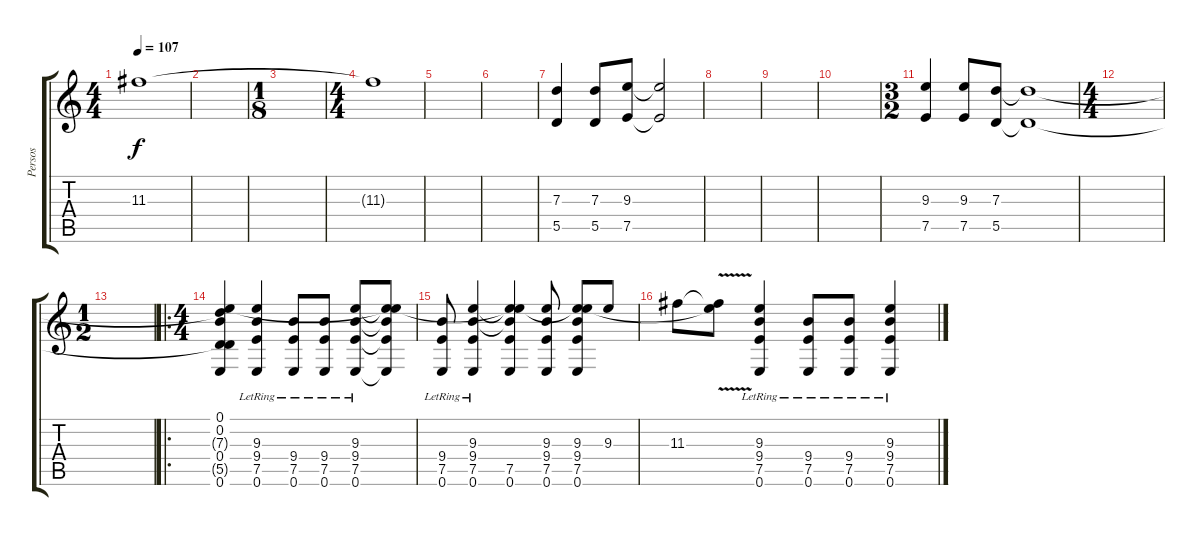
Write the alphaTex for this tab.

\track ("Persos" "Persos") {instrument electricguitarjazz}
\staff {score tabs}
\tuning (E4 B3 G3 D3 A2 E2) {hide}
\ts (4 4)
\tempo 107
\clef g2
\ks c
11.3{t}.1{dy f} |
|
\ts (1 8)
|
\ts (4 4)
11.3{t}.1 |
|
|
(7.3 5.5).4 (7.3 5.5).8 (9.3 7.5).8 (9.3{t} 7.5{t}).2 |
|
|
|
\ts (3 2)
(9.3 7.5).4 (9.3 7.5).8 (7.3 5.5).8 (7.3{t} 5.5{t}).1 |
\ts (4 4)
|
\ts (1 2)
|
\ro
\ts (4 4)
(0.1 0.2 7.3{t} 0.4 5.5{t} 0.6).4 (9.3 9.4{lr} 7.5{lr} 0.6{lr}).4 (9.4{lr} 7.5{lr} 0.6{lr}).8 (9.4{lr} 7.5{lr} 0.6{lr}).8 (9.3 9.4{lr} 7.5{lr} 0.6{lr}).8 (0.1{t} 9.3{t} 9.4{t} 7.5{t} 0.6{t}).8 |
(9.4{lr} 7.5{lr} 0.6{lr}).8 (9.3 9.4{lr} 7.5{lr} 0.6{lr}).4 (0.1{t} 9.3{t} 9.4{t} 7.5 0.6).4 (9.3 9.4 7.5 0.6).8 (0.1{t} 9.3 9.4 7.5 0.6).8 9.3.8 |
11.3.8 (0.1{t} 11.3{v t}).8 (9.3 9.4{lr} 7.5{lr} 0.6{lr}).4 (9.4{lr} 7.5{lr} 0.6{lr}).8 (9.4{lr} 7.5{lr} 0.6{lr}).8 (9.3{lr} 9.4 7.5{lr} 0.6{lr}).4
